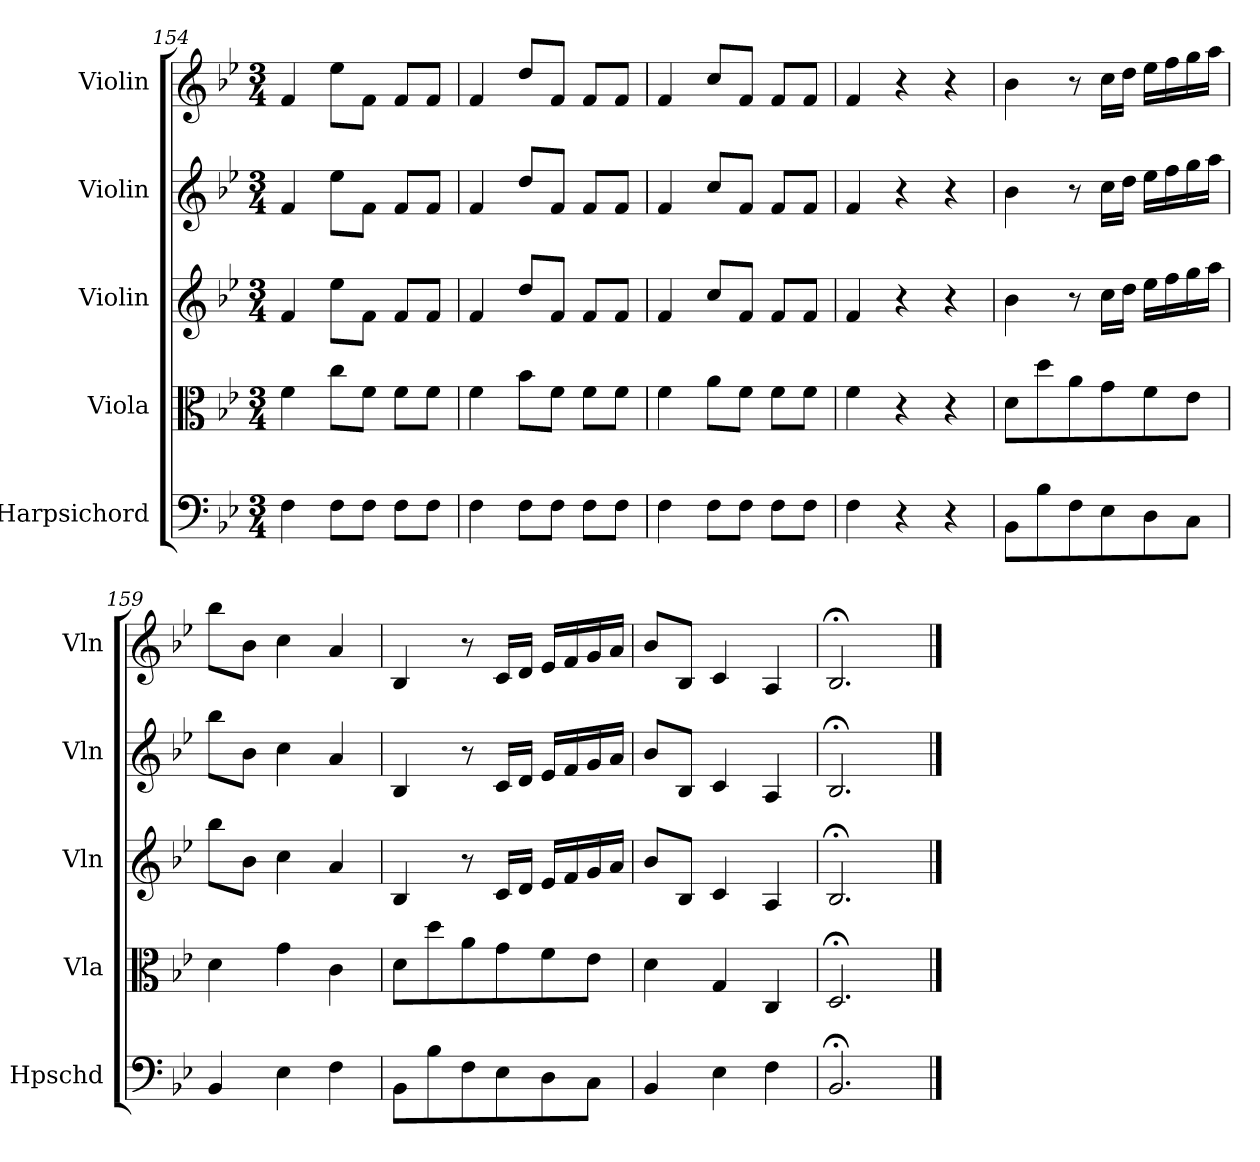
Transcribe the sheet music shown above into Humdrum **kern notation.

**kern	**kern	**kern	**kern	**kern
*part5	*part4	*part3	*part2	*part1
*staff5	*staff4	*staff3	*staff2	*staff1
*I"Harpsichord	*I"Viola	*I"Violin	*I"Violin	*I"Violin
*I'Hpschd	*I'Vla	*I'Vln	*I'Vln	*I'Vln
*clefF4	*clefC3	*clefG2	*clefG2	*clefG2
*k[b-e-]	*k[b-e-]	*k[b-e-]	*k[b-e-]	*k[b-e-]
*B-:	*B-:	*B-:	*B-:	*B-:
*M3/4	*M3/4	*M3/4	*M3/4	*M3/4
=154	=154	=154	=154	=154
4F\	4f\	4f/	4f/	4f/
8F\L	8cc\L	8ee-\L	8ee-\L	8ee-\L
8F\J	8f\J	8f\J	8f\J	8f\J
8F\L	8f\L	8f/L	8f/L	8f/L
8F\J	8f\J	8f/J	8f/J	8f/J
=155	=155	=155	=155	=155
4F\	4f\	4f/	4f/	4f/
8F\L	8b-\L	8dd/L	8dd/L	8dd/L
8F\J	8f\J	8f/J	8f/J	8f/J
8F\L	8f\L	8f/L	8f/L	8f/L
8F\J	8f\J	8f/J	8f/J	8f/J
=156	=156	=156	=156	=156
4F\	4f\	4f/	4f/	4f/
8F\L	8a\L	8cc/L	8cc/L	8cc/L
8F\J	8f\J	8f/J	8f/J	8f/J
8F\L	8f\L	8f/L	8f/L	8f/L
8F\J	8f\J	8f/J	8f/J	8f/J
=157	=157	=157	=157	=157
4F\	4f\	4f/	4f/	4f/
4r	4r	4r	4r	4r
4r	4r	4r	4r	4r
=158	=158	=158	=158	=158
8BB-\L	8d\L	4b-\	4b-\	4b-\
8B-\	8dd\	.	.	.
8F\	8a\	8r	8r	8r
8E-\	8g\	16cc\LL	16cc\LL	16cc\LL
.	.	16dd\JJ	16dd\JJ	16dd\JJ
8D\	8f\	16ee-\LL	16ee-\LL	16ee-\LL
.	.	16ff\	16ff\	16ff\
8C\J	8e-\J	16gg\	16gg\	16gg\
.	.	16aa\JJ	16aa\JJ	16aa\JJ
=159	=159	=159	=159	=159
4BB-/	4d\	8bb-\L	8bb-\L	8bb-\L
.	.	8b-\J	8b-\J	8b-\J
4E-\	4g\	4cc\	4cc\	4cc\
4F\	4c\	4a/	4a/	4a/
=160	=160	=160	=160	=160
8BB-\L	8d\L	4B-/	4B-/	4B-/
8B-\	8dd\	.	.	.
8F\	8a\	8r	8r	8r
8E-\	8g\	16c/LL	16c/LL	16c/LL
.	.	16d/JJ	16d/JJ	16d/JJ
8D\	8f\	16e-/LL	16e-/LL	16e-/LL
.	.	16f/	16f/	16f/
8C\J	8e-\J	16g/	16g/	16g/
.	.	16a/JJ	16a/JJ	16a/JJ
=161	=161	=161	=161	=161
4BB-/	4d\	8b-/L	8b-/L	8b-/L
.	.	8B-/J	8B-/J	8B-/J
4E-\	4G/	4c/	4c/	4c/
4F\	4C/	4A/	4A/	4A/
=162	=162	=162	=162	=162
2.BB-;</	2.D;</	2.B-;</	2.B-;</	2.B-;</
==	==	==	==	==
*-	*-	*-	*-	*-
